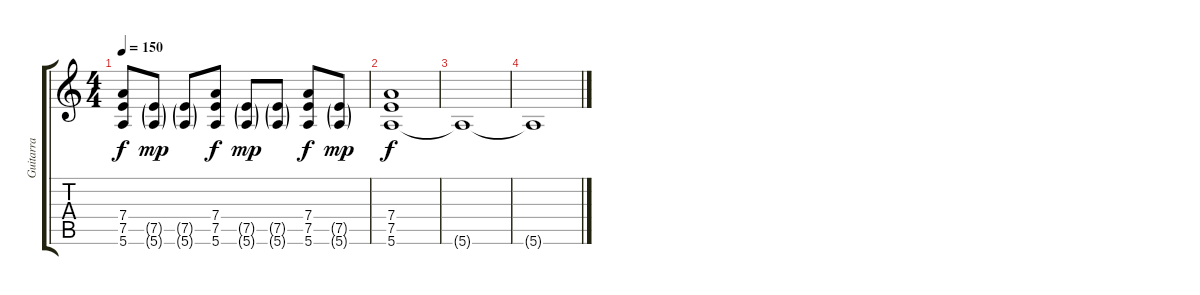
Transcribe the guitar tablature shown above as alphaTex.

\track ("Guitarra" "Guitarra") {instrument distortionguitar}
\staff {score tabs}
\tuning (E4 B3 G3 D3 A2 E2) {hide}
\ts (4 4)
\tempo 150
\clef g2
\ks c
(7.4 7.5 5.6).8{dy f} (7.5{g} 5.6{g}).8{dy mp} (7.5{g} 5.6{g}).8 (7.4 7.5 5.6).8{dy f} (7.5{g} 5.6{g}).8{dy mp} (7.5{g} 5.6{g}).8 (7.4 7.5 5.6).8{dy f} (7.5{g} 5.6{g}).8{dy mp} |
(7.4 7.5 5.6).1{dy f} |
5.6{t}.1 |
5.6{t}.1
